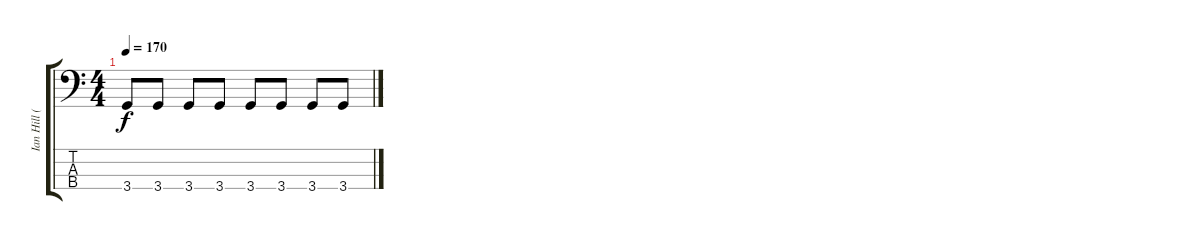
\track ("Ian Hill (Bass)" "Ian Hill (") {instrument slapbass1}
\staff {score tabs}
\tuning (G2 D2 A1 E1) {hide}
\ts (4 4)
\tempo 170
\clef f4
\ks c
3.4.8{dy f} 3.4.8 3.4.8 3.4.8 3.4.8 3.4.8 3.4.8 3.4.8
